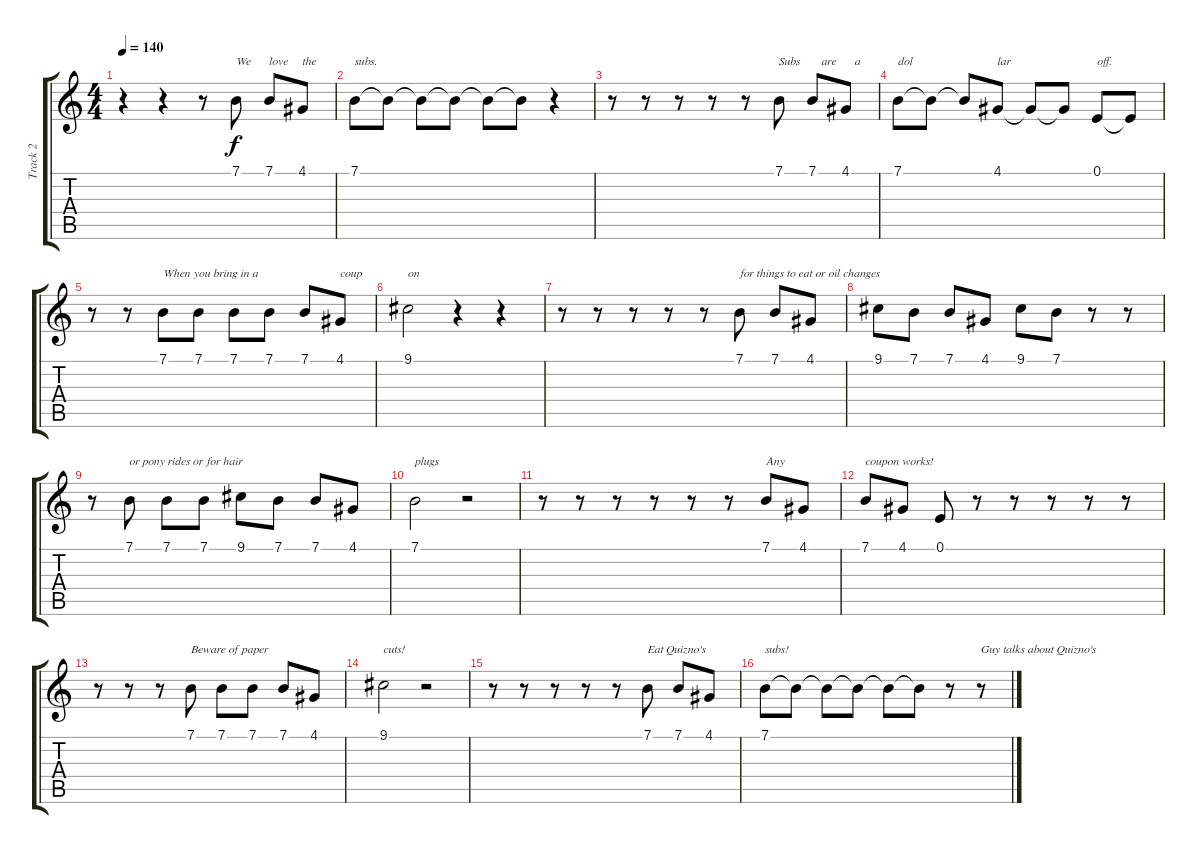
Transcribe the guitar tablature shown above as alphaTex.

\track ("Track 2" "Track 2") {instrument tenorsax}
\staff {score tabs}
\tuning (E4 B3 G3 D3 A2 E2) {hide}
\ts (4 4)
\tempo 140
\clef g2
\ks c
r.4{dy f instrument tenorsax} r.4 r.8 7.1.8{txt "We"} 7.1.8{txt "love"} 4.1.8{txt "the"} |
7.1.8{txt "subs."} 7.1{t}.8 7.1{t}.8 7.1{t}.8 7.1{t}.8 7.1{t}.8 r.4 |
r.8 r.8 r.8 r.8 r.8 7.1.8{txt "Subs"} 7.1.8{txt "   are"} 4.1.8{txt "   a"} |
7.1.8{txt "dol"} 7.1{t}.8 7.1{t}.8 4.1.8{txt "lar"} 4.1{t}.8 4.1{t}.8 0.1.8{txt "off."} 0.1{t}.8 |
r.8 r.8 7.1.8{txt "When you bring in a"} 7.1.8 7.1.8 7.1.8 7.1.8 4.1.8{txt "coup"} |
9.1.2{txt "on"} r.4 r.4 |
r.8 r.8 r.8 r.8 r.8 7.1.8{txt "for things to eat or oil changes"} 7.1.8 4.1.8 |
9.1.8 7.1.8 7.1.8 4.1.8 9.1.8 7.1.8 r.8 r.8 |
r.8 7.1.8{txt "or pony rides or for hair"} 7.1.8 7.1.8 9.1.8 7.1.8 7.1.8 4.1.8 |
7.1.2{txt "plugs"} r.2 |
r.8 r.8 r.8 r.8 r.8 r.8 7.1.8{txt "Any"} 4.1.8 |
7.1.8{txt "coupon works!"} 4.1.8 0.1.8 r.8 r.8 r.8 r.8 r.8 |
r.8 r.8 r.8 7.1.8{txt "Beware of paper "} 7.1.8 7.1.8 7.1.8 4.1.8 |
9.1.2{txt "cuts!"} r.2 |
r.8 r.8 r.8 r.8 r.8 7.1.8{txt "Eat Quizno's"} 7.1.8 4.1.8 |
7.1.8{txt "subs!"} 7.1{t}.8 7.1{t}.8 7.1{t}.8 7.1{t}.8 7.1{t}.8 r.8 r.8{txt "Guy talks about Quizno's"}
